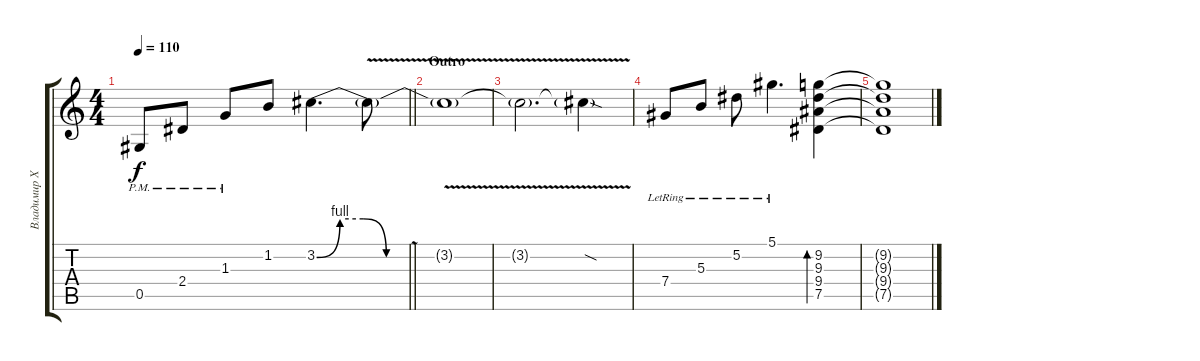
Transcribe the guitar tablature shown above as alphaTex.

\track ("Владимир Холстинин" "Владимир Х") {instrument distortionguitar}
\staff {score tabs}
\tuning (Eb4 Bb3 Gb3 Db3 Ab2 Eb2) {hide}
\ts (4 4)
\tempo 110
\clef g2
\barLineRight lightlight
\ks c
0.5{pm}.8{dy f} 2.4{pm}.8 1.3{pm}.8 1.2.8 3.2{be (custom 0 0 15 4 30 4 45 0 60 0)}.4{d} 3.2{v t}.8 |
\section ("" "Outro")
3.2{v t}.1 |
3.2{v t}.2{d} 3.2{v sod t}.4 |
7.4{lr}.8{balance 8 instrument electricguitarclean} 5.3{lr}.8 5.2{lr}.8 5.1{lr}.4{d} (9.2 9.3 9.4 7.5).4{bd 240} |
(9.2{t} 9.3{t} 9.4{t} 7.5{t}).1
